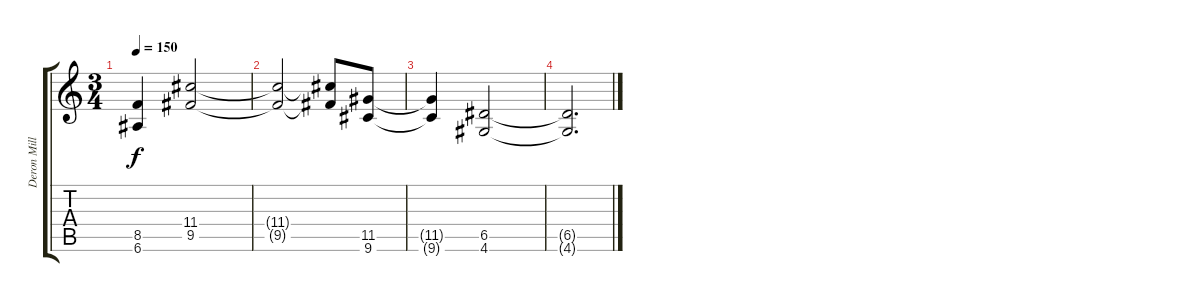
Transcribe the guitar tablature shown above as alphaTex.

\track ("Deron Miller [Left]" "Deron Mill") {instrument distortionguitar}
\staff {score tabs}
\tuning (E4 B3 G3 D3 A2 E2) {hide}
\ts (3 4)
\tempo 150
\clef g2
\ks c
(8.5{t} 6.6{t}).4{dy f} (11.4 9.5).2 |
(11.4{t} 9.5{t}).2 (11.4{t} 9.5{t}).8 (11.5 9.6).8 |
(11.5{t} 9.6{t}).4 (6.5 4.6).2 |
(6.5{t} 4.6{t}).2{d}
